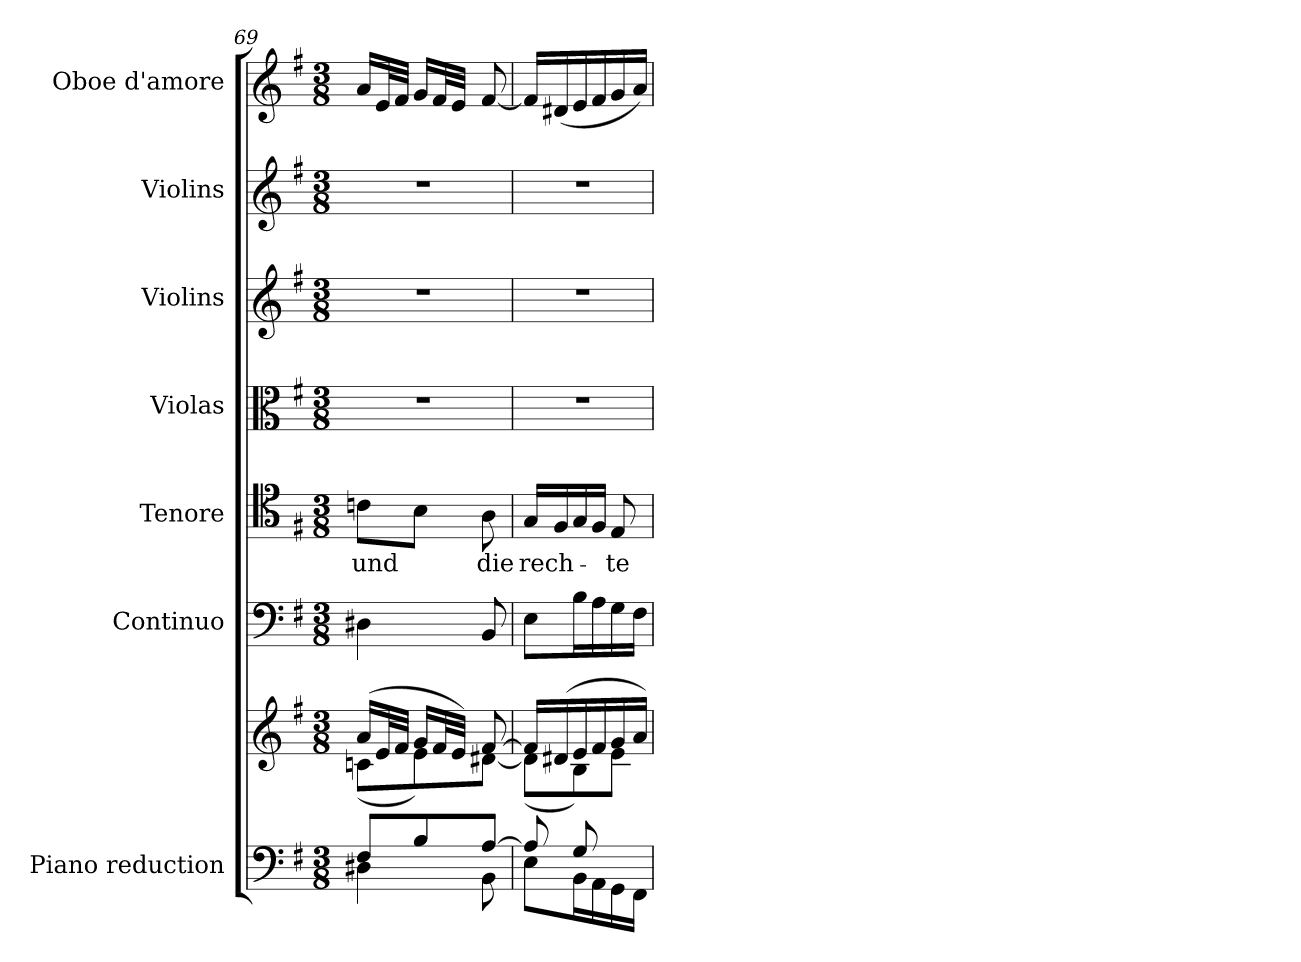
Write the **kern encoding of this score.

**kern	**kern	**kern	**kern	**text	**kern	**kern	**kern	**kern
*part7	*part7	*part6	*part5	*part5	*part4	*part3	*part2	*part1
*staff8	*staff7	*staff6	*staff5	*staff5	*staff4	*staff3	*staff2	*staff1
*I"Piano reduction	*	*I"Continuo	*I"Tenore	*	*I"Violas	*I"Violins	*I"Violins	*I"Oboe d'amore
*I'Pno	*	*	*	*	*	*	*	*I'Ob
*clefF4	*clefG2	*clefF4	*clefC4	*	*clefC3	*clefG2	*clefG2	*clefG2
*k[f#]	*k[f#]	*k[f#]	*k[f#]	*	*k[f#]	*k[f#]	*k[f#]	*k[f#]
*M3/8	*M3/8	*M3/8	*M3/8	*	*M3/8	*M3/8	*M3/8	*M3/8
=69	=69	=69	=69	=69	=69	=69	=69	=69
*^	*^	*	*	*	*	*	*	*
!	!	!	!	!	!	!LO:LY:b	!	!	!	!
8F#/L	4D#X\	(16a/LL	(8cn\L	4D#X\	8cn\L	und	4.r	4.r	4.r	16a/LL
.	.	32e/L	.	.	.	.	.	.	.	32e/L
.	.	32f#/JJJ	.	.	.	.	.	.	.	32f#/JJJ
8B/	.	16g/LL	8e\)	.	8B\J	.	.	.	.	16g/LL
.	.	32f#/L	.	.	.	.	.	.	.	32f#/L
.	.	32e/JJJ)	.	.	.	.	.	.	.	32e/JJJ
!	!	!	!	!	!	!LO:LY:b	!	!	!	!
[8A/J	8BB\	[8f#/	[8d#X\J	8BB/	8A\	die	.	.	.	[8f#/
=70	=70	=70	=70	=70	=70	=70	=70	=70	=70	=70
*	*	*	*^	*	*	*	*	*	*	*
!	!	!	!	!	!	!	!LO:LY:b	!	!	!	!
8A/L]	8E\L	16f#/LL]	(8d#\L]	4ryy	8E\L	16G/LL	rech-	4.r	4.r	4.r	16f#/LL]
.	.	(16d#X/	.	.	.	16F#/	.	.	.	.	(16d#X/
8G/	16BB\L	16e/	8B\)	.	16B\L	16G/	.	.	.	.	16e/
.	16AA\	16f#/	.	.	16A\	16F#/JJ	.	.	.	.	16f#/
!	!	!	!	!	!	!	!LO:LY:b	!	!	!	!
8ryy	16GG\	16g/	8e\J	8B\J	16G\	8E/	-te	.	.	.	16g/
.	16FF#\JJ	16a/JJ)	.	.	16F#\JJ	.	.	.	.	.	16a/JJ)
*v	*v	*	*	*	*	*	*	*	*	*	*
*	*v	*v	*v	*	*	*	*	*	*	*
=	=	=	=	=	=	=	=	=
*-	*-	*-	*-	*-	*-	*-	*-	*-
